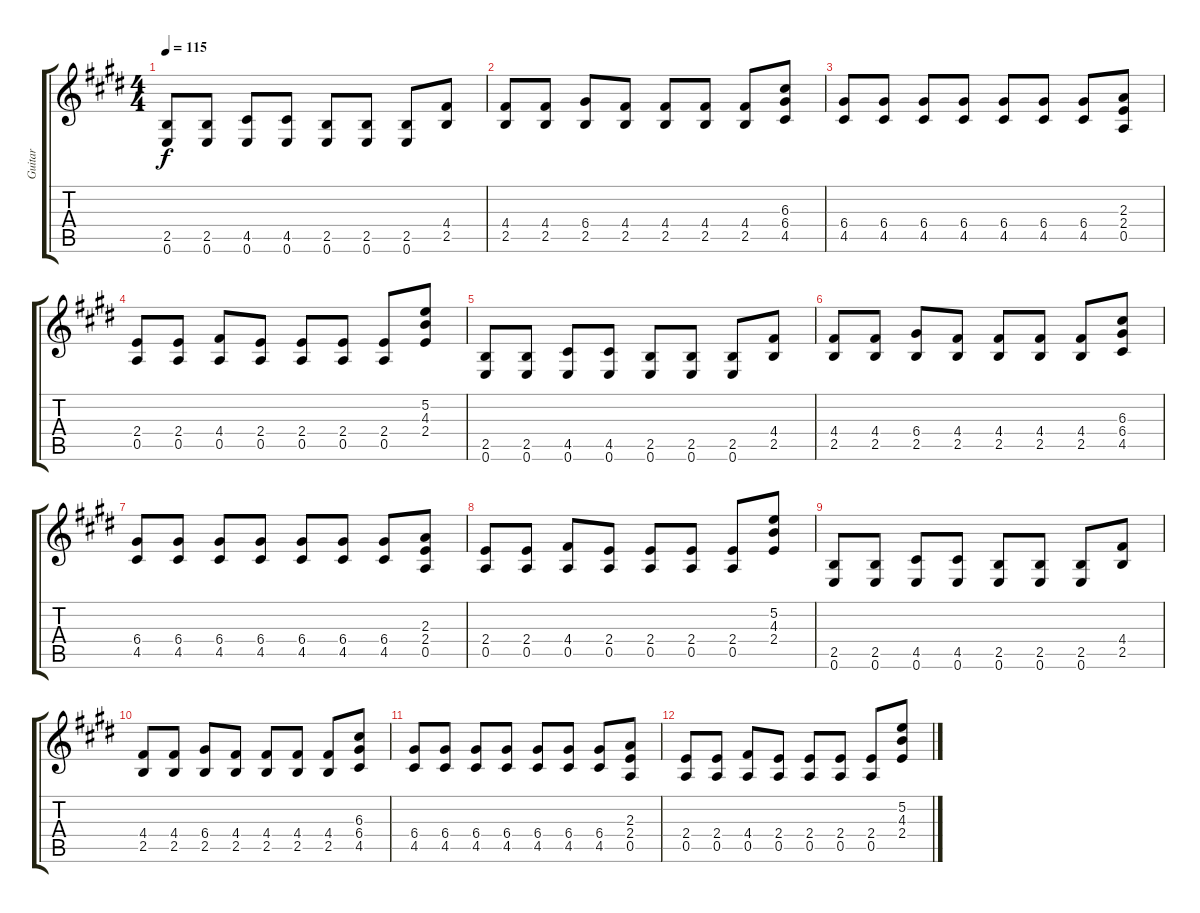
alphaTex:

\track ("Guitar" "Guitar") {instrument distortionguitar}
\staff {score tabs}
\tuning (E4 B3 G3 D3 A2 E2) {hide}
\ts (4 4)
\tempo 115
\clef g2
\ks c#minor
(2.5 0.6).8{dy f balance 16} (2.5 0.6).8 (4.5 0.6).8 (4.5 0.6).8 (2.5 0.6).8 (2.5 0.6).8 (2.5 0.6).8 (4.4 2.5).8 |
(4.4 2.5).8 (4.4 2.5).8 (6.4 2.5).8 (4.4 2.5).8 (4.4 2.5).8 (4.4 2.5).8 (4.4 2.5).8 (6.3 6.4 4.5).8 |
(6.4 4.5).8 (6.4 4.5).8 (6.4 4.5).8 (6.4 4.5).8 (6.4 4.5).8 (6.4 4.5).8 (6.4 4.5).8 (2.3 2.4 0.5).8 |
(2.4 0.5).8 (2.4 0.5).8 (4.4 0.5).8 (2.4 0.5).8 (2.4 0.5).8 (2.4 0.5).8 (2.4 0.5).8 (5.2 4.3 2.4).8 |
(2.5 0.6).8{volume 9 balance 16} (2.5 0.6).8 (4.5 0.6).8 (4.5 0.6).8 (2.5 0.6).8 (2.5 0.6).8 (2.5 0.6).8 (4.4 2.5).8 |
(4.4 2.5).8 (4.4 2.5).8 (6.4 2.5).8 (4.4 2.5).8 (4.4 2.5).8 (4.4 2.5).8 (4.4 2.5).8 (6.3 6.4 4.5).8 |
(6.4 4.5).8 (6.4 4.5).8 (6.4 4.5).8 (6.4 4.5).8 (6.4 4.5).8 (6.4 4.5).8 (6.4 4.5).8 (2.3 2.4 0.5).8 |
(2.4 0.5).8 (2.4 0.5).8 (4.4 0.5).8 (2.4 0.5).8 (2.4 0.5).8 (2.4 0.5).8 (2.4 0.5).8 (5.2 4.3 2.4).8 |
(2.5 0.6).8{volume 9 balance 16} (2.5 0.6).8 (4.5 0.6).8 (4.5 0.6).8 (2.5 0.6).8 (2.5 0.6).8 (2.5 0.6).8 (4.4 2.5).8 |
(4.4 2.5).8{volume 6} (4.4 2.5).8 (6.4 2.5).8 (4.4 2.5).8 (4.4 2.5).8 (4.4 2.5).8 (4.4 2.5).8 (6.3 6.4 4.5).8 |
(6.4 4.5).8{volume 3} (6.4 4.5).8 (6.4 4.5).8 (6.4 4.5).8 (6.4 4.5).8 (6.4 4.5).8 (6.4 4.5).8 (2.3 2.4 0.5).8 |
(2.4 0.5).8{volume 2} (2.4 0.5).8 (4.4 0.5).8 (2.4 0.5).8 (2.4 0.5).8 (2.4 0.5).8 (2.4 0.5).8 (5.2 4.3 2.4).8
